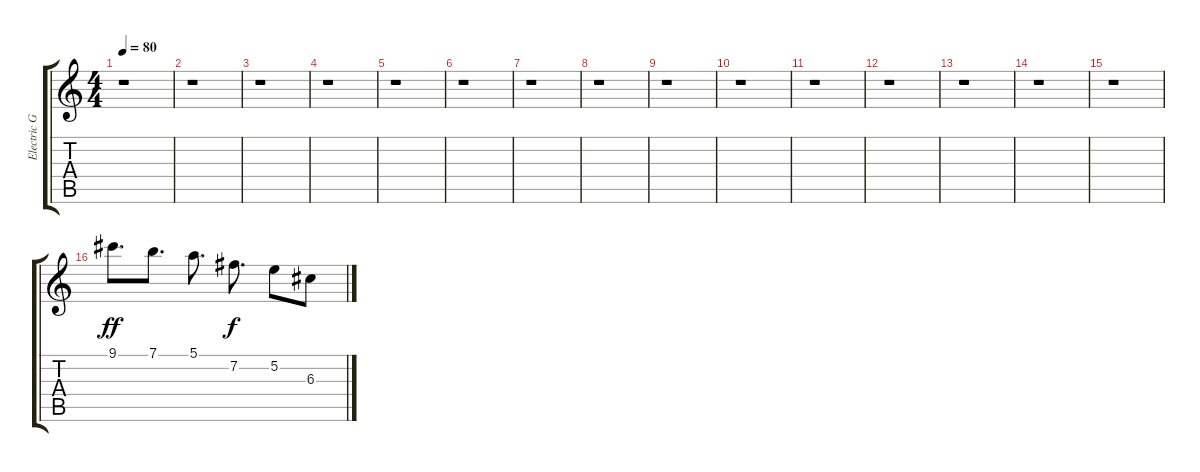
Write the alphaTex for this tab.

\track ("Electric Guitar" "Electric G") {instrument electricguitarjazz}
\staff {score tabs}
\tuning (E4 B3 G3 D3 A2 E2) {hide}
\ts (4 4)
\tempo 80
\clef g2
\ks c
r.1{dy ff instrument electricguitarjazz} |
r.1 |
r.1 |
r.1 |
r.1 |
r.1 |
r.1 |
r.1 |
r.1 |
r.1 |
r.1 |
r.1 |
r.1 |
r.1 |
r.1 |
9.1.8{d} 7.1.8{d} 5.1.8{d} 7.2.8{d dy f} 5.2.8 6.3.8
